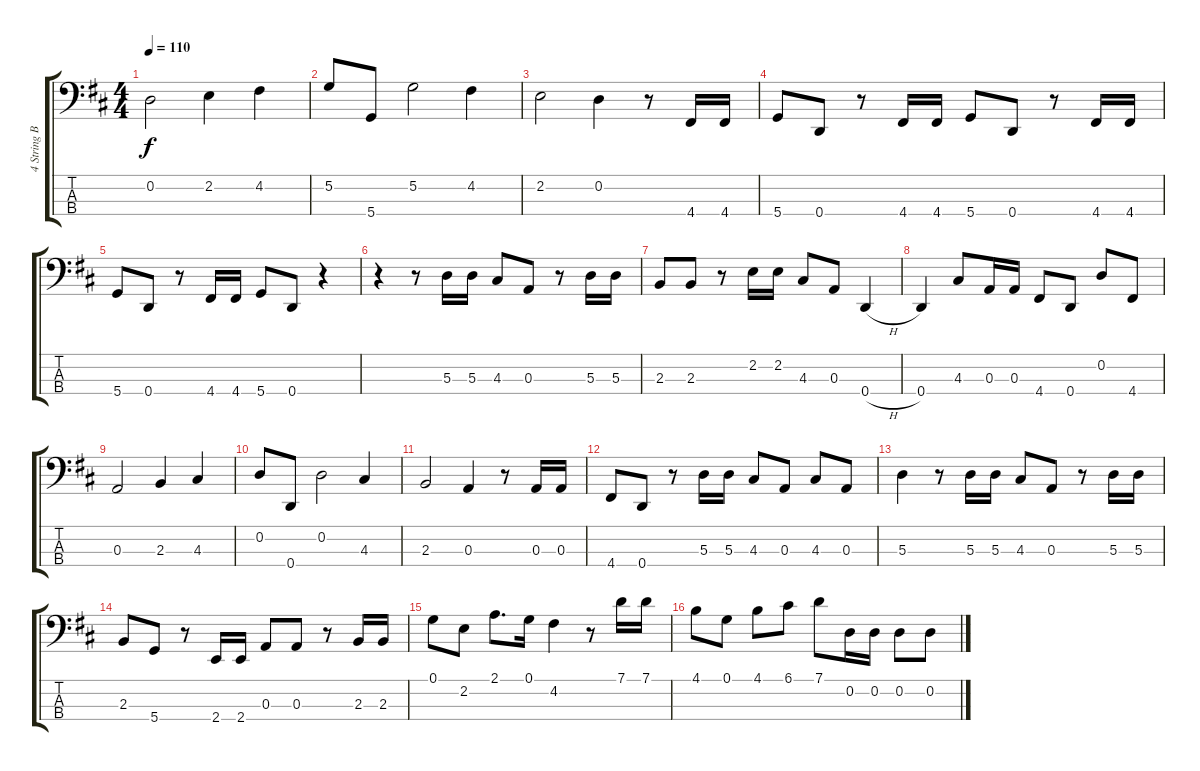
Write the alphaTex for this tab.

\track ("4 String Bass" "4 String B") {instrument electricbassfinger}
\staff {score tabs}
\tuning (G2 D2 A1 D1) {hide}
\ts (4 4)
\tempo 110
\clef f4
\ks d
0.2.2{dy f} 2.2.4 4.2.4 |
5.2.8 5.4.8 5.2.2 4.2.4 |
2.2.2 0.2.4 r.8 4.4.16 4.4.16 |
5.4.8 0.4.8 r.8 4.4.16 4.4.16 5.4.8 0.4.8 r.8 4.4.16 4.4.16 |
5.4.8 0.4.8 r.8 4.4.16 4.4.16 5.4.8 0.4.8 r.4 |
r.4 r.8 5.3.16 5.3.16 4.3.8 0.3.8 r.8 5.3.16 5.3.16 |
2.3.8 2.3.8 r.8 2.2.16 2.2.16 4.3.8 0.3.8 0.4{h}.4 |
0.4.4 4.3.8 0.3.16 0.3.16 4.4.8 0.4.8 0.2.8 4.4.8 |
0.3.2 2.3.4 4.3.4 |
0.2.8 0.4.8 0.2.2 4.3.4 |
2.3.2 0.3.4 r.8 0.3.16 0.3.16 |
4.4.8 0.4.8 r.8 5.3.16 5.3.16 4.3.8 0.3.8 4.3.8 0.3.8 |
5.3.4 r.8 5.3.16 5.3.16 4.3.8 0.3.8 r.8 5.3.16 5.3.16 |
2.3.8 5.4.8 r.8 2.4.16 2.4.16 0.3.8 0.3.8 r.8 2.3.16 2.3.16 |
0.1.8 2.2.8 2.1.8{d} 0.1.16 4.2.4 r.8 7.1.16 7.1.16 |
4.1.8 0.1.8 4.1.8 6.1.8 7.1.8 0.2.16 0.2.16 0.2.8 0.2.8
